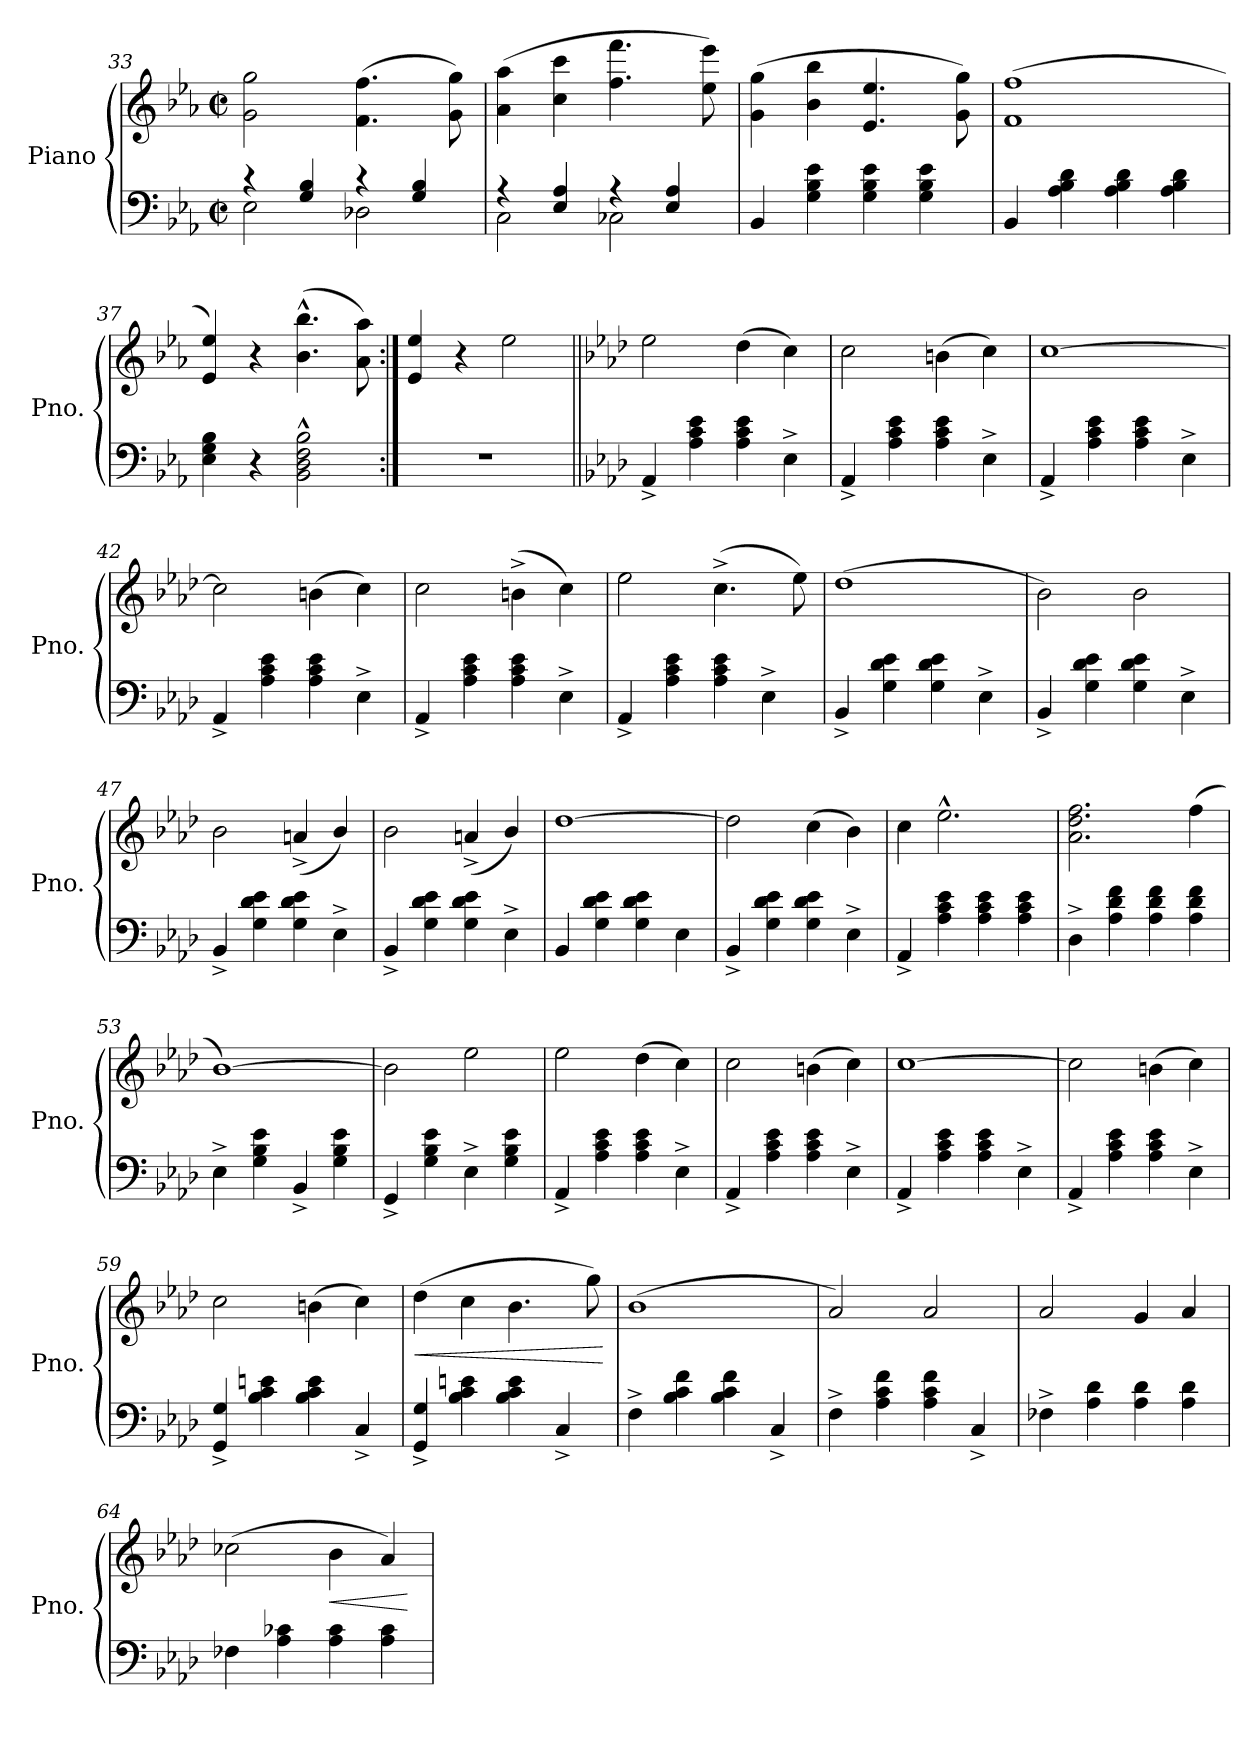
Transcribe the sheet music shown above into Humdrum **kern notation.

**kern	**kern	**dynam
*part1	*part1	*part1
*staff2	*staff1	*staff1/2
*I"Piano	*	*
*I'Pno.	*	*
*clefF4	*clefG2	*
*k[b-e-a-]	*k[b-e-a-]	*
*M2/2	*M2/2	*
*met(c|)	*met(c|)	*
=33	=33	=33
*^	*	*
4r	2E-\	2g\ 2gg\	.
4G/ 4B-/	.	.	.
4r	2D-X\	(>4.f\ 4.ff\	.
4G/ 4B-/	.	.	.
.	.	8g\ 8gg\)	.
=34	=34	=34	=34
4r	2C\	(>4a-\ 4aa-\	.
4E-/ 4A-/	.	4cc\ 4ccc\	.
4r	2C-X\	4.ff\ 4.fff\	.
4E-/ 4A-/	.	.	.
.	.	8ee-\ 8eee-\)	.
*v	*v	*	*
=35	=35	=35
4BB-/	(>4g\ 4gg\	.
4G\ 4B-\ 4e-\	4b-\ 4bb-\	.
4G\ 4B-\ 4e-\	4.e-/ 4.ee-/	.
4G\ 4B-\ 4e-\	.	.
.	8g\ 8gg\)	.
!!LO:PB:g=z
=36	=36	=36
4BB-/	(>1f 1ff	.
4A-\ 4B-\ 4d\	.	.
4A-\ 4B-\ 4d\	.	.
4A-\ 4B-\ 4d\	.	.
=37	=37	=37
4E-\ 4G\ 4B-\	4e-/ 4ee-/)	.
4r	4r	.
2BB-\^^ 2D\^^ 2F\^^ 2B-\^^	(>4.b-\^^ 4.bb-\^^	.
.	8a-\ 8aa-\)	.
=38:|!	=38:|!	=38:|!
1r	4e-/ 4ee-/	.
.	4r	.
.	2ee-\	.
=39||	=39||	=39||
*k[b-e-a-d-]	*k[b-e-a-d-]	*
4AA-^/	2ee-\	.
4A-\ 4c\ 4e-\	.	.
4A-\ 4c\ 4e-\	(>4dd-\	.
4E-^\	4cc\)	.
=40	=40	=40
4AA-^/	2cc\	.
4A-\ 4c\ 4e-\	.	.
4A-\ 4c\ 4e-\	(>4bn\	.
4E-^\	4cc\)	.
=41	=41	=41
4AA-^/	[1cc	.
4A-\ 4c\ 4e-\	.	.
4A-\ 4c\ 4e-\	.	.
4E-^\	.	.
=42	=42	=42
4AA-^/	2cc\]	.
4A-\ 4c\ 4e-\	.	.
4A-\ 4c\ 4e-\	(>4bn\	.
4E-^\	4cc\)	.
!!LO:LB:g=z
=43	=43	=43
4AA-^/	2cc\	.
4A-\ 4c\ 4e-\	.	.
4A-\ 4c\ 4e-\	(>4bn^\	.
4E-^\	4cc\)	.
=44	=44	=44
4AA-^/	2ee-\	.
4A-\ 4c\ 4e-\	.	.
4A-\ 4c\ 4e-\	(>4.cc^\	.
4E-^\	.	.
.	8ee-\)	.
=45	=45	=45
4BB-^/	(>1dd-	.
4G\ 4d-\ 4e-\	.	.
4G\ 4d-\ 4e-\	.	.
4E-^\	.	.
=46	=46	=46
4BB-^/	2b-\)	.
4G\ 4d-\ 4e-\	.	.
4G\ 4d-\ 4e-\	2b-\	.
4E-^\	.	.
=47	=47	=47
4BB-^/	2b-\	.
4G\ 4d-\ 4e-\	.	.
4G\ 4d-\ 4e-\	(<4an^/	.
4E-^\	4b-/)	.
=48	=48	=48
4BB-^/	2b-\	.
4G\ 4d-\ 4e-\	.	.
4G\ 4d-\ 4e-\	(<4an^/	.
4E-^\	4b-/)	.
=49	=49	=49
4BB-/	[1dd-	.
4G\ 4d-\ 4e-\	.	.
4G\ 4d-\ 4e-\	.	.
4E-\	.	.
!!LO:LB:g=z
=50	=50	=50
4BB-^/	2dd-\]	.
4G\ 4d-\ 4e-\	.	.
4G\ 4d-\ 4e-\	(>4cc\	.
4E-^\	4b-\)	.
=51	=51	=51
4AA-^/	4cc\	.
4A-\ 4c\ 4e-\	2.ee-^^\	.
4A-\ 4c\ 4e-\	.	.
4A-\ 4c\ 4e-\	.	.
=52	=52	=52
4D-^\	2.a-\ 2.dd-\ 2.ff\	.
4A-\ 4d-\ 4f\	.	.
4A-\ 4d-\ 4f\	.	.
4A-\ 4d-\ 4f\	(>4ff\	.
=53	=53	=53
4E-^\	[1b-)	.
4G\ 4B-\ 4e-\	.	.
4BB-^/	.	.
4G\ 4B-\ 4e-\	.	.
=54	=54	=54
4GG^/	2b-\]	.
4G\ 4B-\ 4e-\	.	.
4E-^\	2ee-\	.
4G\ 4B-\ 4e-\	.	.
=55	=55	=55
4AA-^/	2ee-\	.
4A-\ 4c\ 4e-\	.	.
4A-\ 4c\ 4e-\	(>4dd-\	.
4E-^\	4cc\)	.
=56	=56	=56
4AA-^/	2cc\	.
4A-\ 4c\ 4e-\	.	.
4A-\ 4c\ 4e-\	(>4bn\	.
4E-^\	4cc\)	.
=57	=57	=57
4AA-^/	[1cc	.
4A-\ 4c\ 4e-\	.	.
4A-\ 4c\ 4e-\	.	.
4E-^\	.	.
!!LO:LB:g=z
=58	=58	=58
4AA-^/	2cc\]	.
4A-\ 4c\ 4e-\	.	.
4A-\ 4c\ 4e-\	(>4bn\	.
4E-^\	4cc\)	.
=59	=59	=59
4GG/^ 4G/^	2cc\	.
4B-\ 4c\ 4en\	.	.
4B-\ 4c\ 4e\	(>4bn\	.
4C^/	4cc\)	.
=60	=60	=60
!	!	!LO:HP:b
4GG/^ 4G/^	(>4dd-\	<
4B-\ 4c\ 4en\	4cc\	.
4B-\ 4c\ 4e\	4.b-\	.
4C^/	.	.
.	8gg\)	.
.	.	[
=61	=61	=61
4F^\	(>1b-	.
4B-\ 4c\ 4f\	.	.
4B-\ 4c\ 4f\	.	.
4C^/	.	.
=62	=62	=62
4F^\	2a-/)	.
4A-\ 4c\ 4f\	.	.
4A-\ 4c\ 4f\	2a-/	.
4C^/	.	.
=63	=63	=63
4F-X^\	2a-/	.
4A-\ 4d-\	.	.
4A-\ 4d-\	4g/	.
4A-\ 4d-\	4a-/	.
=64	=64	=64
4F-X\	(>2cc-X\	.
4A-\ 4c-X\	.	.
!	!	!LO:HP:b
4A-\ 4c-\	4b-\	<
4A-\ 4c-\	4a-/)	.
.	.	[
=	=	=
*-	*-	*-
